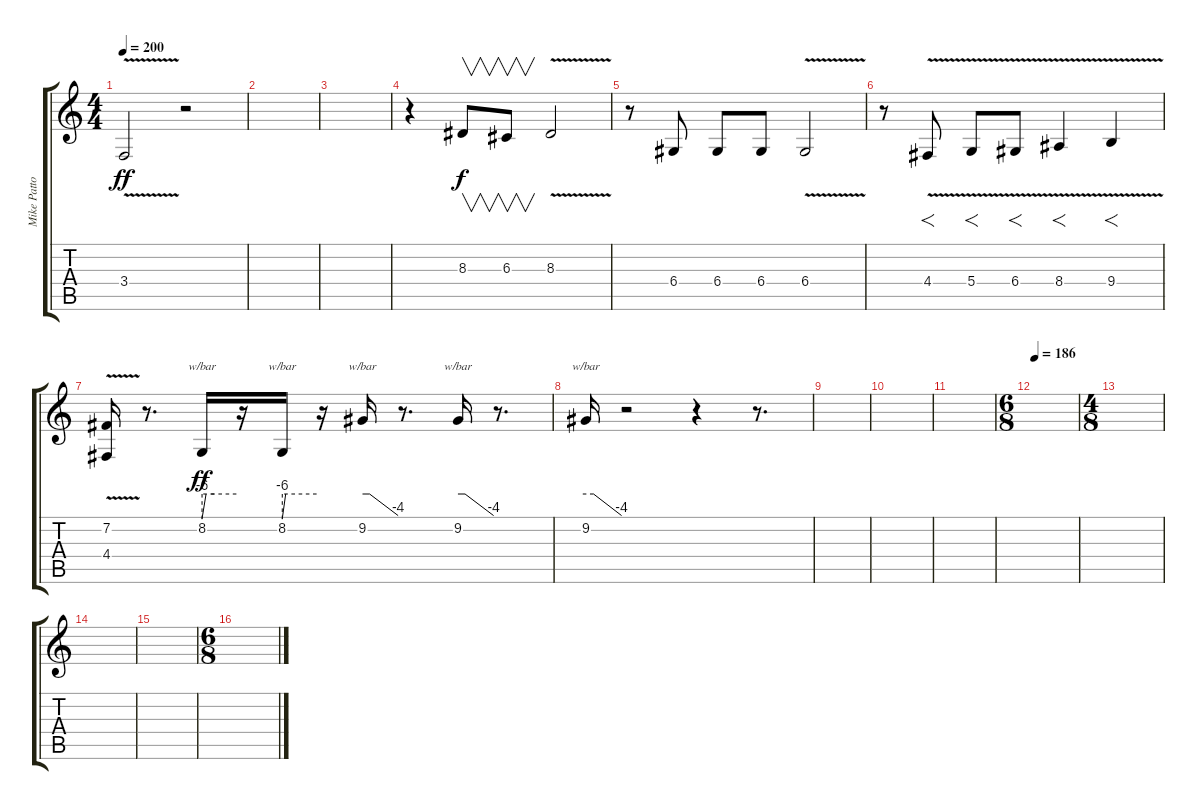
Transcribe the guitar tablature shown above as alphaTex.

\track ("Mike Patton - Voice" "Mike Patto") {instrument lead6voice}
\staff {score tabs}
\tuning (E4 B3 G3 D3 A2 E2) {hide}
\ts (4 4)
\tempo 200
\clef g2
\ks c
3.4{v}.2{dy ff} r.2 |
|
|
r.4{volume 16} 8.3.8{v dy f} 6.3.8{v} 8.3{v}.2 |
r.8 6.4.8 6.4.8 6.4.8 6.4{v}.2 |
r.8 4.4{v}.8{f} 5.4{v}.8{f} 6.4{v}.8{f} 8.4{v}.4{f} 9.4{v}.4{f} |
(7.2{v} 4.4{v}).16 r.8{d} 8.2.16{tbe (custom default 0 -24 7 0 21 0 60 0) dy ff} r.16 8.2.16{tbe (custom default 0 -24 6 0 60 0)} r.16 9.2.16{tbe (custom default 0 0 12 0 60 -16)} r.8{d} 9.2.16{tbe (custom default 0 0 12 0 60 -16)} r.8{d} |
9.2.16{tbe (custom default 0 0 13 0 60 -16)} r.2 r.4 r.8{d} |
|
|
|
\ts (6 8)
\tempo 186
|
\ts (4 8)
|
|
|
\ts (6 8)
